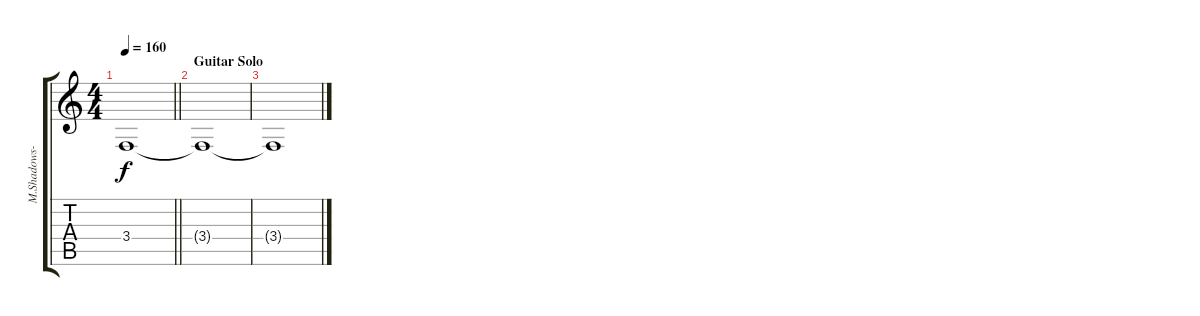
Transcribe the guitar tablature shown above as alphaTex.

\track ("M.Shadows-Vocals" "M.Shadows-") {instrument clarinet}
\staff {score tabs}
\tuning (E4 B3 G3 D3 A2 E2) {hide}
\ts (4 4)
\tempo 160
\clef g2
\barLineRight lightlight
\ks c
3.4{t}.1{dy f} |
\section ("" "Guitar Solo")
3.4{t}.1 |
3.4{t}.1
